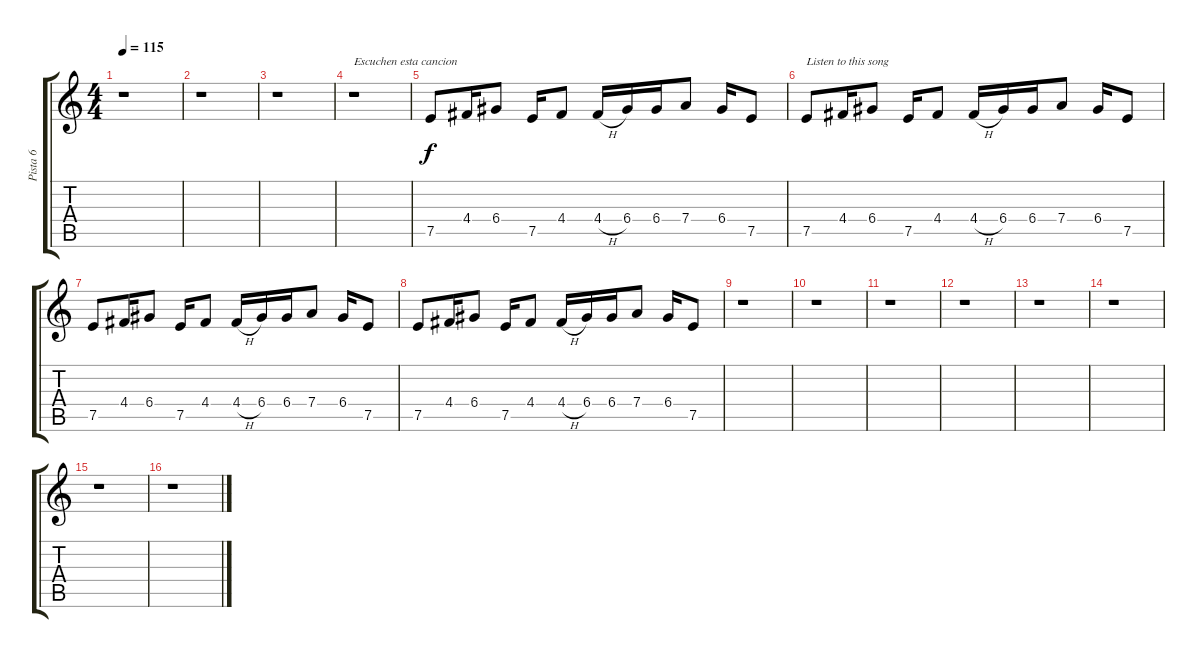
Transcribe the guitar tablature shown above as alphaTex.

\track ("Pista 6" "Pista 6") {instrument electricguitarclean}
\staff {score tabs}
\tuning (E4 B3 G3 D3 A2 E2) {hide}
\ts (4 4)
\tempo 115
\clef g2
\ks c
r.1{txt "" dy f instrument electricguitarclean} |
r.1 |
r.1 |
r.1{txt "Escuchen esta cancion"} |
7.5.8 4.4.16 6.4.8 7.5.16 4.4.8 4.4{h}.16 6.4.16 6.4.16 7.4.8 6.4.16 7.5.8 |
7.5.8{txt "Listen to this song"} 4.4.16 6.4.8 7.5.16 4.4.8 4.4{h}.16 6.4.16 6.4.16 7.4.8 6.4.16 7.5.8 |
7.5.8 4.4.16 6.4.8 7.5.16 4.4.8 4.4{h}.16 6.4.16 6.4.16 7.4.8 6.4.16 7.5.8 |
7.5.8 4.4.16 6.4.8 7.5.16 4.4.8 4.4{h}.16 6.4.16 6.4.16 7.4.8 6.4.16 7.5.8 |
r.1 |
r.1 |
r.1 |
r.1 |
r.1 |
r.1 |
r.1 |
r.1
